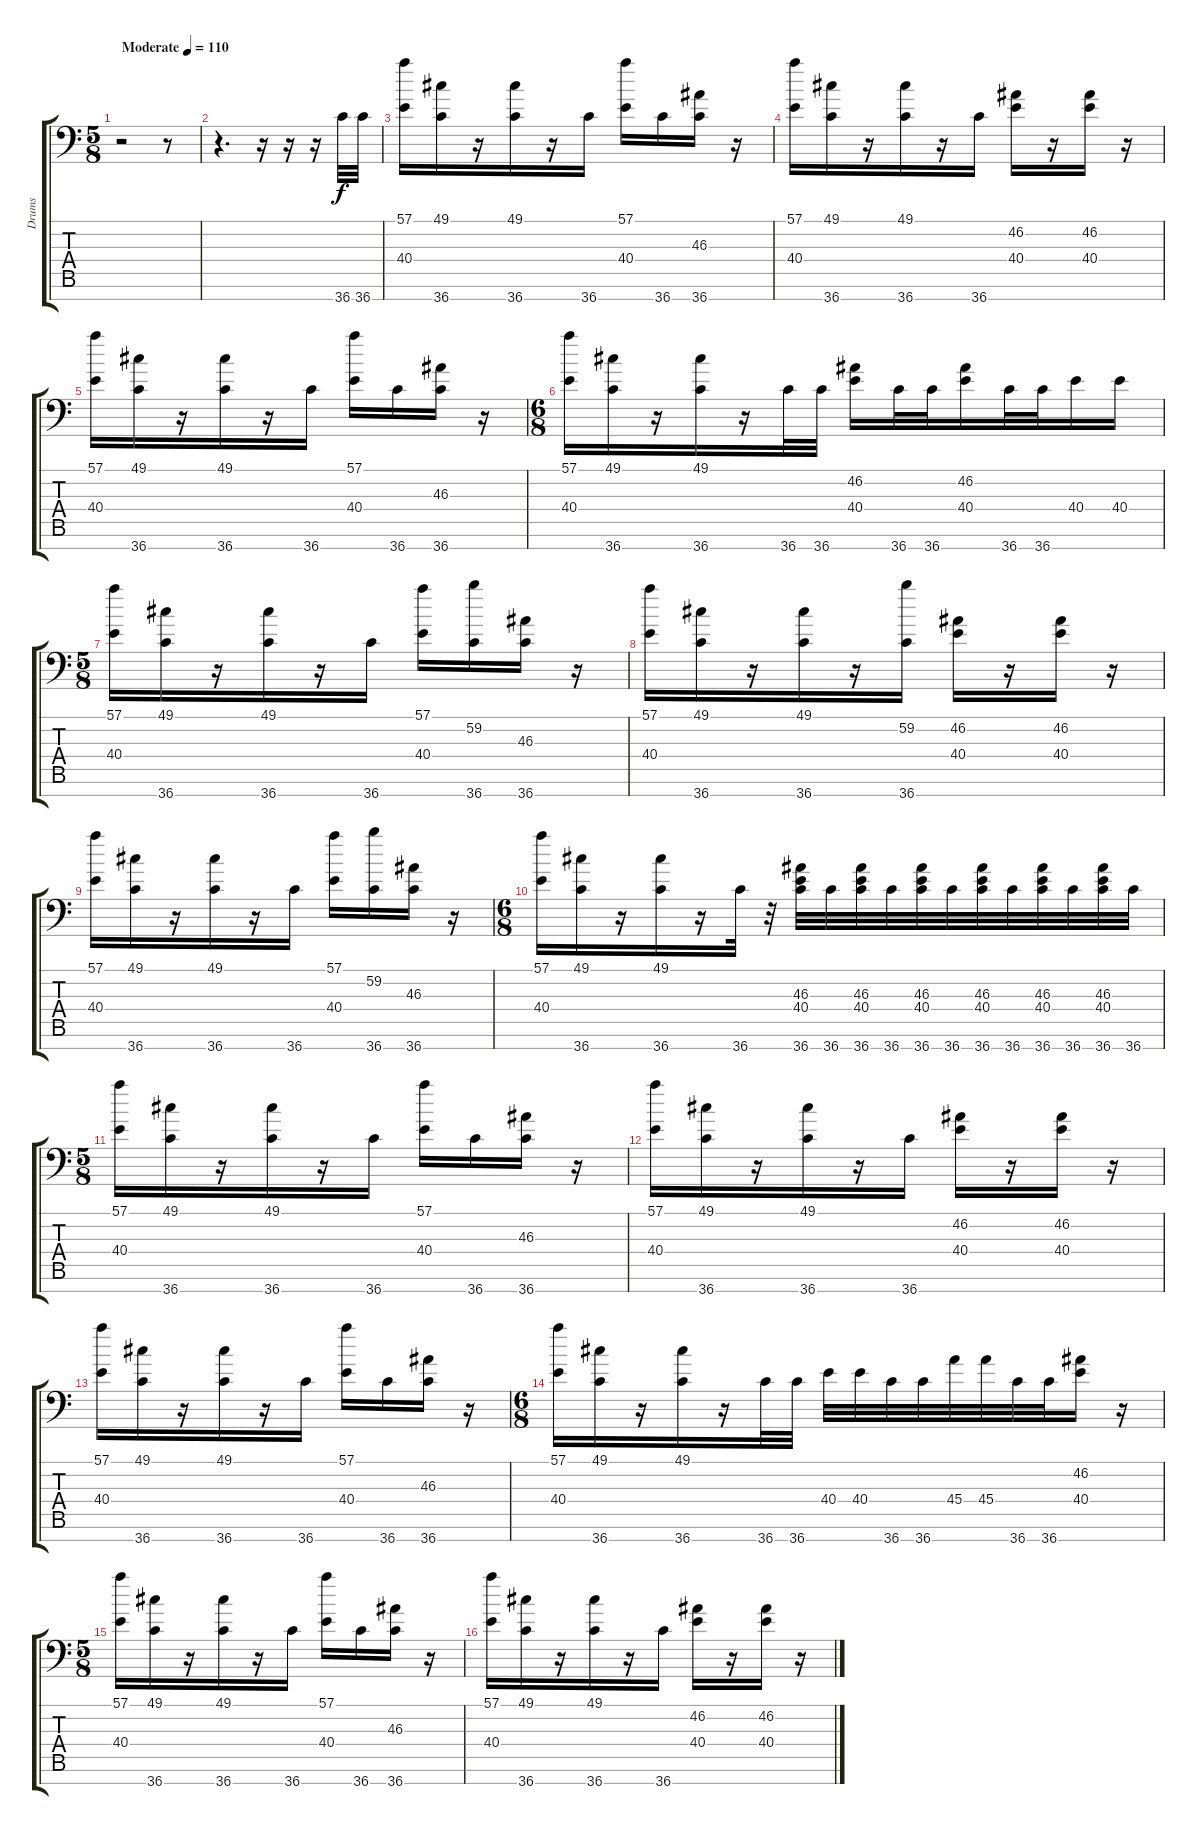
\track ("Drums" "Drums") {instrument acousticgrandpiano}
\staff {score tabs}
\tuning (C-1 C-1 C-1 C-1 C-1 C-1 C-1) {hide}
\ts (5 8)
\tempo (110 "Moderate")
\clef f4
\ks c
r.2{dy f instrument acousticgrandpiano} r.8 |
r.4{d} r.16 r.16 r.16 36.7.32 36.7.32 |
(57.1 40.4).16 (49.1 36.7).16 r.16 (49.1 36.7).16 r.16 36.7.16 (57.1 40.4).16 36.7.16 (46.3 36.7).16 r.16 |
(57.1 40.4).16 (49.1 36.7).16 r.16 (49.1 36.7).16 r.16 36.7.16 (46.2 40.4).16 r.16 (46.2 40.4).16 r.16 |
(57.1 40.4).16 (49.1 36.7).16 r.16 (49.1 36.7).16 r.16 36.7.16 (57.1 40.4).16 36.7.16 (46.3 36.7).16 r.16 |
\ts (6 8)
(57.1 40.4).16 (49.1 36.7).16 r.16 (49.1 36.7).16 r.16 36.7.32 36.7.32 (46.2 40.4).16 36.7.32 36.7.32 (46.2 40.4).16 36.7.32 36.7.32 40.4.16 40.4.16 |
\ts (5 8)
(57.1 40.4).16 (49.1 36.7).16 r.16 (49.1 36.7).16 r.16 36.7.16 (57.1 40.4).16 (59.2 36.7).16 (46.3 36.7).16 r.16 |
(57.1 40.4).16 (49.1 36.7).16 r.16 (49.1 36.7).16 r.16 (59.2 36.7).16 (46.2 40.4).16 r.16 (46.2 40.4).16 r.16 |
(57.1 40.4).16 (49.1 36.7).16 r.16 (49.1 36.7).16 r.16 36.7.16 (57.1 40.4).16 (59.2 36.7).16 (46.3 36.7).16 r.16 |
\ts (6 8)
(57.1 40.4).16 (49.1 36.7).16 r.16 (49.1 36.7).16 r.16 36.7.32 r.32 (46.3 40.4 36.7).32 36.7.32 (46.3 40.4 36.7).32 36.7.32 (46.3 40.4 36.7).32 36.7.32 (46.3 40.4 36.7).32 36.7.32 (46.3 40.4 36.7).32 36.7.32 (46.3 40.4 36.7).32 36.7.32 |
\ts (5 8)
(57.1 40.4).16 (49.1 36.7).16 r.16 (49.1 36.7).16 r.16 36.7.16 (57.1 40.4).16 36.7.16 (46.3 36.7).16 r.16 |
(57.1 40.4).16 (49.1 36.7).16 r.16 (49.1 36.7).16 r.16 36.7.16 (46.2 40.4).16 r.16 (46.2 40.4).16 r.16 |
(57.1 40.4).16 (49.1 36.7).16 r.16 (49.1 36.7).16 r.16 36.7.16 (57.1 40.4).16 36.7.16 (46.3 36.7).16 r.16 |
\ts (6 8)
(57.1 40.4).16 (49.1 36.7).16 r.16 (49.1 36.7).16 r.16 36.7.32 36.7.32 40.4.32 40.4.32 36.7.32 36.7.32 45.4.32 45.4.32 36.7.32 36.7.32 (46.2 40.4).16 r.16 |
\ts (5 8)
(57.1 40.4).16 (49.1 36.7).16 r.16 (49.1 36.7).16 r.16 36.7.16 (57.1 40.4).16 36.7.16 (46.3 36.7).16 r.16 |
(57.1 40.4).16 (49.1 36.7).16 r.16 (49.1 36.7).16 r.16 36.7.16 (46.2 40.4).16 r.16 (46.2 40.4).16 r.16
